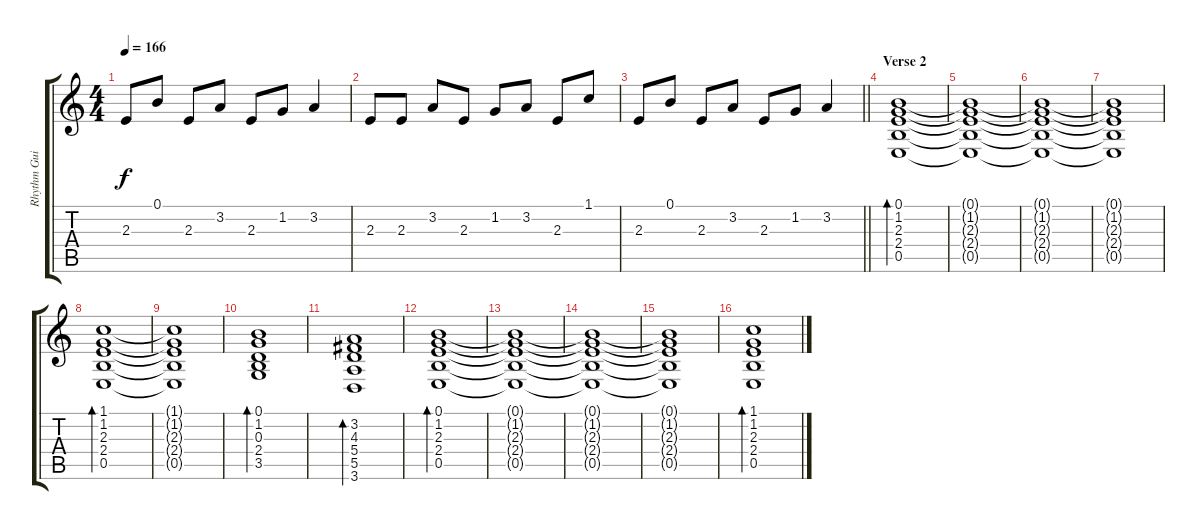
\track ("Rhythm Guitar" "Rhythm Gui") {instrument distortionguitar}
\staff {score tabs}
\tuning (B3 Gb3 D3 A2 E2 B1) {hide}
\ts (4 4)
\tempo 166
\clef g2
\ks c
2.3.8{dy f} 0.1.8 2.3.8 3.2.8 2.3.8 1.2.8 3.2.4 |
2.3.8 2.3.8 3.2.8 2.3.8 1.2.8 3.2.8 2.3.8 1.1.8 |
\barLineRight lightlight
2.3.8 0.1.8 2.3.8 3.2.8 2.3.8 1.2.8 3.2.4 |
\section ("" "Verse 2")
(0.1 1.2 2.3 2.4 0.5).1{bd 480 volume 8 balance 8 instrument distortionguitar} |
(0.1{t} 1.2{t} 2.3{t} 2.4{t} 0.5{t}).1 |
(0.1{t} 1.2{t} 2.3{t} 2.4{t} 0.5{t}).1 |
(0.1{t} 1.2{t} 2.3{t} 2.4{t} 0.5{t}).1 |
(1.1 1.2 2.3 2.4 0.5).1{bd 480} |
(1.1{t} 1.2{t} 2.3{t} 2.4{t} 0.5{t}).1 |
(0.1 1.2 0.3 2.4 3.5).1{bd 240} |
(3.2 4.3 5.4 5.5 3.6).1{bd 240} |
(0.1 1.2 2.3 2.4 0.5).1{bd 480} |
(0.1{t} 1.2{t} 2.3{t} 2.4{t} 0.5{t}).1 |
(0.1{t} 1.2{t} 2.3{t} 2.4{t} 0.5{t}).1 |
(0.1{t} 1.2{t} 2.3{t} 2.4{t} 0.5{t}).1 |
(1.1 1.2 2.3 2.4 0.5).1{bd 480}
